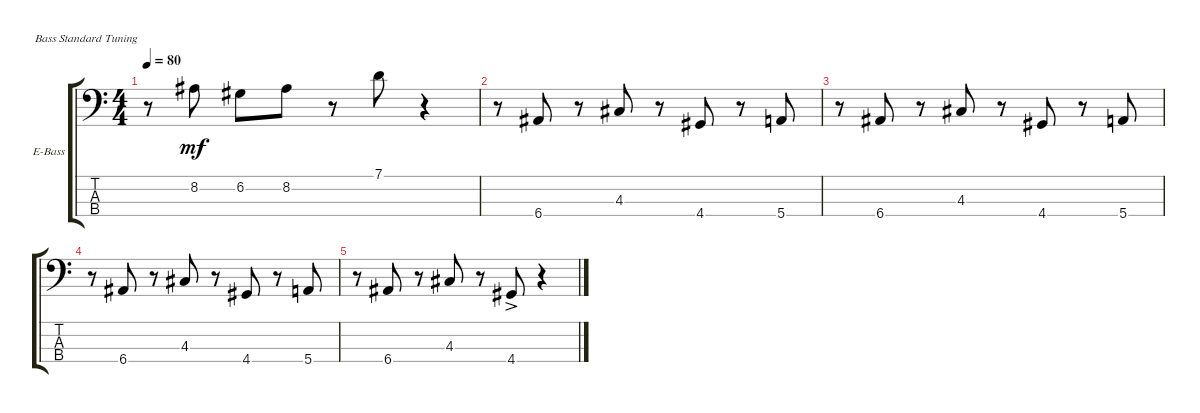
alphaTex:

\defaultSystemsLayout 4
\bracketExtendMode groupsimilarinstruments
\firstSystemTrackNameOrientation horizontal
\otherSystemsTrackNameOrientation horizontal
\track ("Electric Bass" "E-Bass") {instrument electricbassfinger}
\staff {score tabs}
\tuning (G2 D2 A1 E1)
\ts (4 4)
\tempo 80
\clef f4
\ks c
r.8{dy mf} 8.2.8 6.2.8 8.2.8 r.8 7.1.8 r.4 |
r.8 6.4.8 r.8 4.3.8 r.8 4.4.8 r.8 5.4.8 |
r.8 6.4.8 r.8 4.3.8 r.8 4.4.8 r.8 5.4.8 |
r.8 6.4.8 r.8 4.3.8 r.8 4.4.8 r.8 5.4.8 |
r.8 6.4.8 r.8 4.3.8 r.8 4.4{ac}.8 r.4
